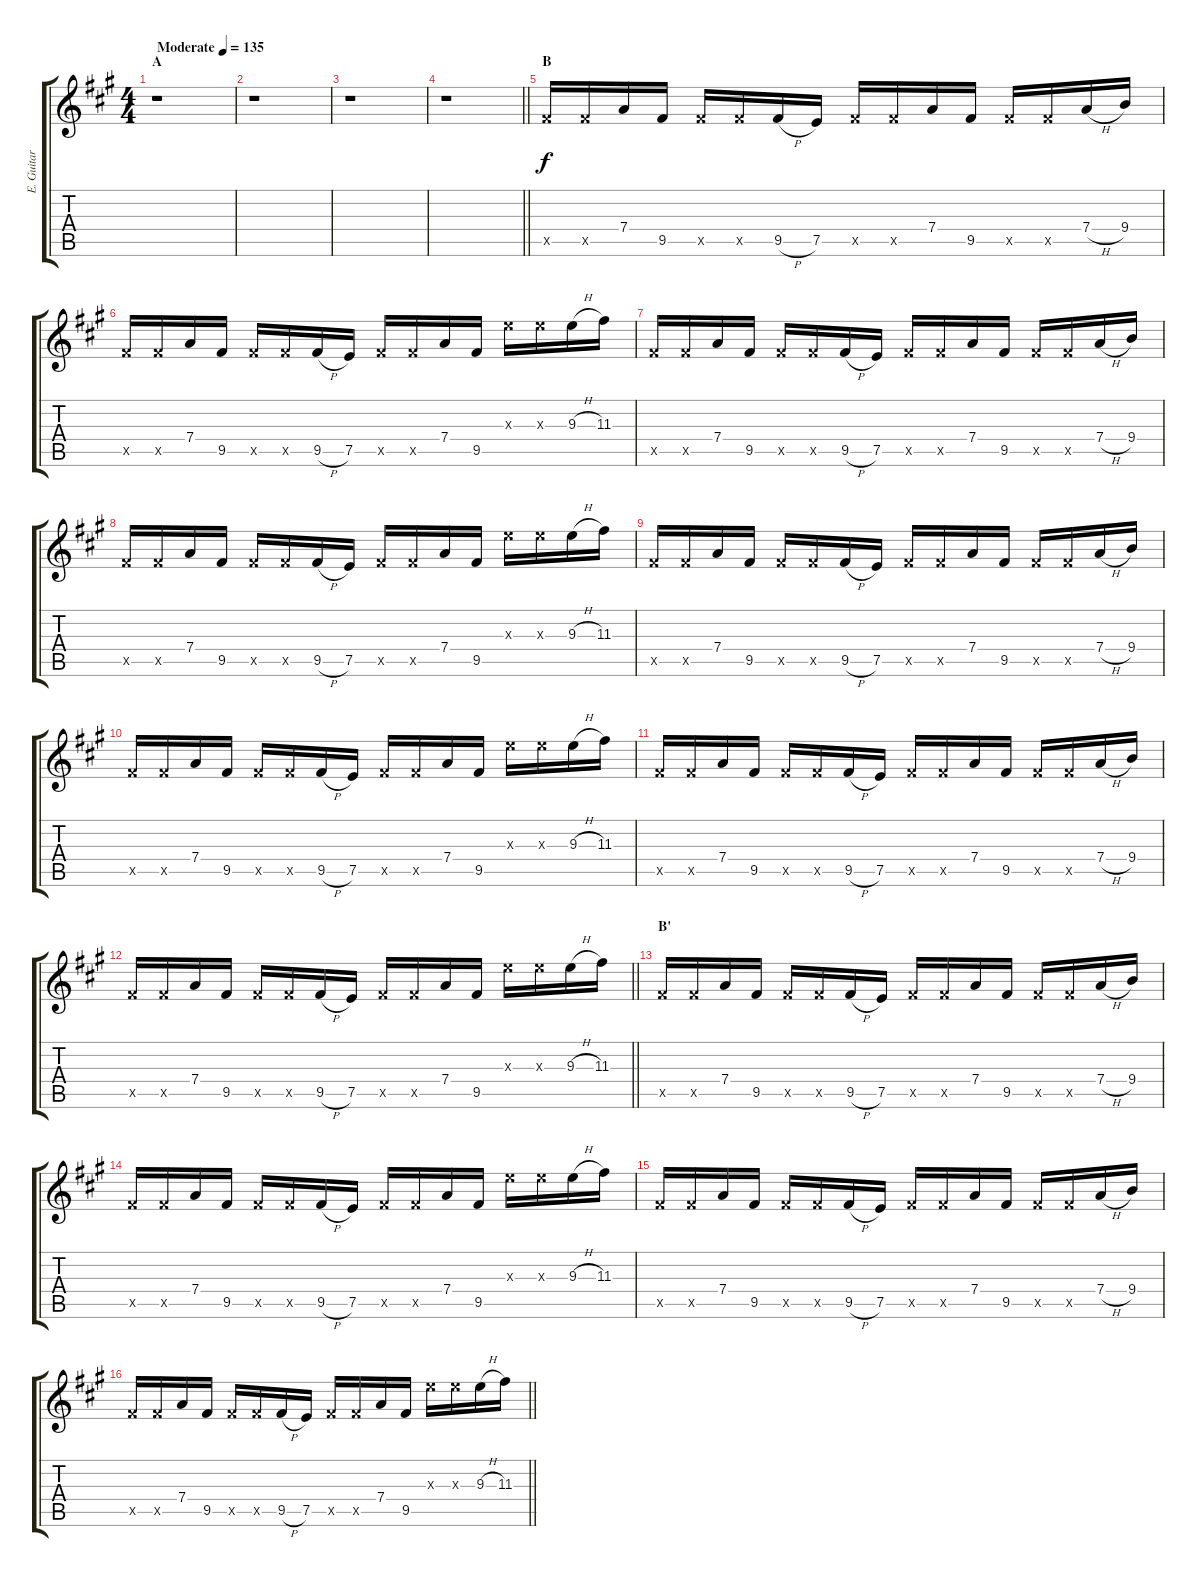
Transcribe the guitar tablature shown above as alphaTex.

\track ("E. Guitar I" "E. Guitar ") {instrument overdrivenguitar}
\staff {score tabs}
\tuning (E4 B3 G3 D3 A2 E2) {hide}
\ts (4 4)
\section ("" "A")
\tempo (135 "Moderate")
\clef g2
\ks a
r.1{dy f instrument overdrivenguitar} |
r.1 |
r.1 |
\barLineRight lightlight
r.1 |
\section ("" "B")
9.5{x}.16 9.5{x}.16 7.4.16 9.5.16 9.5{x}.16 9.5{x}.16 9.5{h}.16 7.5.16 9.5{x}.16 9.5{x}.16 7.4.16 9.5.16 9.5{x}.16 9.5{x}.16 7.4{h}.16 9.4.16 |
9.5{x}.16 9.5{x}.16 7.4.16 9.5.16 9.5{x}.16 9.5{x}.16 9.5{h}.16 7.5.16 9.5{x}.16 9.5{x}.16 7.4.16 9.5.16 9.3{x}.16 9.3{x}.16 9.3{h}.16 11.3.16 |
9.5{x}.16 9.5{x}.16 7.4.16 9.5.16 9.5{x}.16 9.5{x}.16 9.5{h}.16 7.5.16 9.5{x}.16 9.5{x}.16 7.4.16 9.5.16 9.5{x}.16 9.5{x}.16 7.4{h}.16 9.4.16 |
9.5{x}.16 9.5{x}.16 7.4.16 9.5.16 9.5{x}.16 9.5{x}.16 9.5{h}.16 7.5.16 9.5{x}.16 9.5{x}.16 7.4.16 9.5.16 9.3{x}.16 9.3{x}.16 9.3{h}.16 11.3.16 |
9.5{x}.16 9.5{x}.16 7.4.16 9.5.16 9.5{x}.16 9.5{x}.16 9.5{h}.16 7.5.16 9.5{x}.16 9.5{x}.16 7.4.16 9.5.16 9.5{x}.16 9.5{x}.16 7.4{h}.16 9.4.16 |
9.5{x}.16 9.5{x}.16 7.4.16 9.5.16 9.5{x}.16 9.5{x}.16 9.5{h}.16 7.5.16 9.5{x}.16 9.5{x}.16 7.4.16 9.5.16 9.3{x}.16 9.3{x}.16 9.3{h}.16 11.3.16 |
9.5{x}.16 9.5{x}.16 7.4.16 9.5.16 9.5{x}.16 9.5{x}.16 9.5{h}.16 7.5.16 9.5{x}.16 9.5{x}.16 7.4.16 9.5.16 9.5{x}.16 9.5{x}.16 7.4{h}.16 9.4.16 |
\barLineRight lightlight
9.5{x}.16 9.5{x}.16 7.4.16 9.5.16 9.5{x}.16 9.5{x}.16 9.5{h}.16 7.5.16 9.5{x}.16 9.5{x}.16 7.4.16 9.5.16 9.3{x}.16 9.3{x}.16 9.3{h}.16 11.3.16 |
\section ("" "B'")
9.5{x}.16 9.5{x}.16 7.4.16 9.5.16 9.5{x}.16 9.5{x}.16 9.5{h}.16 7.5.16 9.5{x}.16 9.5{x}.16 7.4.16 9.5.16 9.5{x}.16 9.5{x}.16 7.4{h}.16 9.4.16 |
9.5{x}.16 9.5{x}.16 7.4.16 9.5.16 9.5{x}.16 9.5{x}.16 9.5{h}.16 7.5.16 9.5{x}.16 9.5{x}.16 7.4.16 9.5.16 9.3{x}.16 9.3{x}.16 9.3{h}.16 11.3.16 |
9.5{x}.16 9.5{x}.16 7.4.16 9.5.16 9.5{x}.16 9.5{x}.16 9.5{h}.16 7.5.16 9.5{x}.16 9.5{x}.16 7.4.16 9.5.16 9.5{x}.16 9.5{x}.16 7.4{h}.16 9.4.16 |
\barLineRight lightlight
9.5{x}.16 9.5{x}.16 7.4.16 9.5.16 9.5{x}.16 9.5{x}.16 9.5{h}.16 7.5.16 9.5{x}.16 9.5{x}.16 7.4.16 9.5.16 9.3{x}.16 9.3{x}.16 9.3{h}.16 11.3.16
